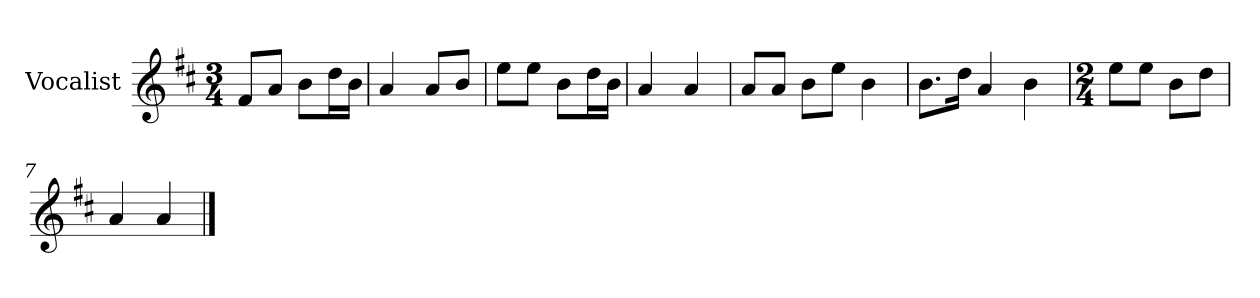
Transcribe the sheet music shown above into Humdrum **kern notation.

**kern
*part1
*staff1
*I"Vocalist
*k[f#c#]
*D:
*M3/4
=
8f#L
8aJ
8bL
16ddL
16bJJ
=1
4a
8aL
8bJ
=2
8eeL
8eeJ
8bL
16ddL
16bJJ
=3
4a
4a
=4
8aL
8aJ
8bL
8eeJ
4b
=5
8.bL
16ddJk
4a
4b
=6
*M2/4
8eeL
8eeJ
8bL
8ddJ
=7
4a
4a
==
*-
